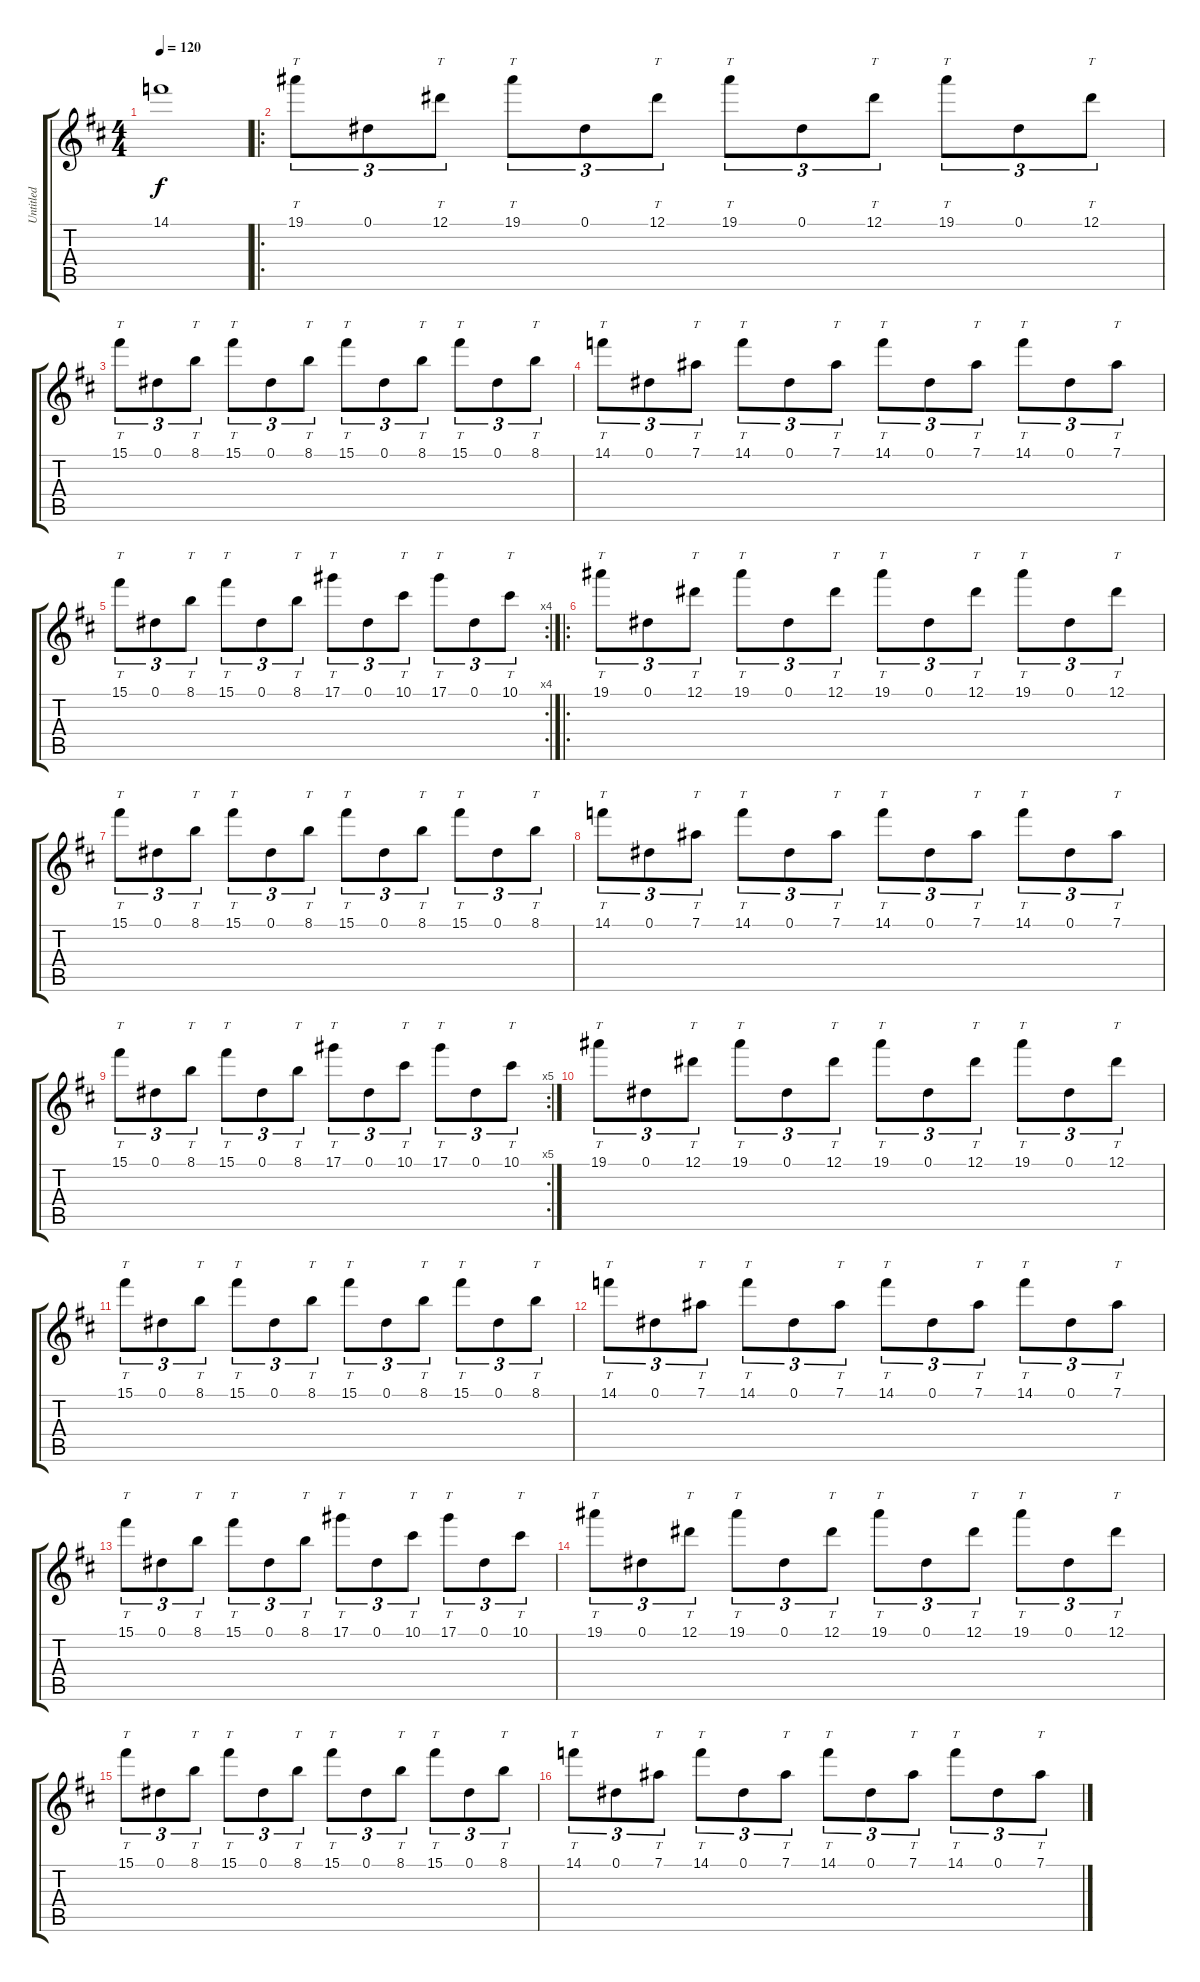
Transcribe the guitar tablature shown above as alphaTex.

\track ("Untitled" "Untitled") {instrument distortionguitar}
\staff {score tabs}
\tuning (Eb4 Bb3 Gb3 Db3 Ab2 Eb2) {hide}
\ts (4 4)
\tempo 120
\clef g2
\ks bminor
14.1{t}.1{dy f} |
\ro
19.1.8{tt tu (3 2) volume 13} 0.1.8{tu (3 2)} 12.1.8{tt tu (3 2)} 19.1.8{tt tu (3 2)} 0.1.8{tu (3 2)} 12.1.8{tt tu (3 2)} 19.1.8{tt tu (3 2)} 0.1.8{tu (3 2)} 12.1.8{tt tu (3 2)} 19.1.8{tt tu (3 2)} 0.1.8{tu (3 2)} 12.1.8{tt tu (3 2)} |
15.1.8{tt tu (3 2)} 0.1.8{tu (3 2)} 8.1.8{tt tu (3 2)} 15.1.8{tt tu (3 2)} 0.1.8{tu (3 2)} 8.1.8{tt tu (3 2)} 15.1.8{tt tu (3 2)} 0.1.8{tu (3 2)} 8.1.8{tt tu (3 2)} 15.1.8{tt tu (3 2)} 0.1.8{tu (3 2)} 8.1.8{tt tu (3 2)} |
14.1.8{tt tu (3 2)} 0.1.8{tu (3 2)} 7.1.8{tt tu (3 2)} 14.1.8{tt tu (3 2)} 0.1.8{tu (3 2)} 7.1.8{tt tu (3 2)} 14.1.8{tt tu (3 2)} 0.1.8{tu (3 2)} 7.1.8{tt tu (3 2)} 14.1.8{tt tu (3 2)} 0.1.8{tu (3 2)} 7.1.8{tt tu (3 2)} |
\rc 4
15.1.8{tt tu (3 2)} 0.1.8{tu (3 2)} 8.1.8{tt tu (3 2)} 15.1.8{tt tu (3 2)} 0.1.8{tu (3 2)} 8.1.8{tt tu (3 2)} 17.1.8{tt tu (3 2)} 0.1.8{tu (3 2)} 10.1.8{tt tu (3 2)} 17.1.8{tt tu (3 2)} 0.1.8{tu (3 2)} 10.1.8{tt tu (3 2)} |
\ro
19.1.8{tt tu (3 2)} 0.1.8{tu (3 2)} 12.1.8{tt tu (3 2)} 19.1.8{tt tu (3 2)} 0.1.8{tu (3 2)} 12.1.8{tt tu (3 2)} 19.1.8{tt tu (3 2)} 0.1.8{tu (3 2)} 12.1.8{tt tu (3 2)} 19.1.8{tt tu (3 2)} 0.1.8{tu (3 2)} 12.1.8{tt tu (3 2)} |
15.1.8{tt tu (3 2)} 0.1.8{tu (3 2)} 8.1.8{tt tu (3 2)} 15.1.8{tt tu (3 2)} 0.1.8{tu (3 2)} 8.1.8{tt tu (3 2)} 15.1.8{tt tu (3 2)} 0.1.8{tu (3 2)} 8.1.8{tt tu (3 2)} 15.1.8{tt tu (3 2)} 0.1.8{tu (3 2)} 8.1.8{tt tu (3 2)} |
14.1.8{tt tu (3 2)} 0.1.8{tu (3 2)} 7.1.8{tt tu (3 2)} 14.1.8{tt tu (3 2)} 0.1.8{tu (3 2)} 7.1.8{tt tu (3 2)} 14.1.8{tt tu (3 2)} 0.1.8{tu (3 2)} 7.1.8{tt tu (3 2)} 14.1.8{tt tu (3 2)} 0.1.8{tu (3 2)} 7.1.8{tt tu (3 2)} |
\rc 5
15.1.8{tt tu (3 2)} 0.1.8{tu (3 2)} 8.1.8{tt tu (3 2)} 15.1.8{tt tu (3 2)} 0.1.8{tu (3 2)} 8.1.8{tt tu (3 2)} 17.1.8{tt tu (3 2)} 0.1.8{tu (3 2)} 10.1.8{tt tu (3 2)} 17.1.8{tt tu (3 2)} 0.1.8{tu (3 2)} 10.1.8{tt tu (3 2)} |
19.1.8{tt tu (3 2)} 0.1.8{tu (3 2)} 12.1.8{tt tu (3 2)} 19.1.8{tt tu (3 2)} 0.1.8{tu (3 2)} 12.1.8{tt tu (3 2)} 19.1.8{tt tu (3 2)} 0.1.8{tu (3 2)} 12.1.8{tt tu (3 2)} 19.1.8{tt tu (3 2)} 0.1.8{tu (3 2)} 12.1.8{tt tu (3 2)} |
15.1.8{tt tu (3 2)} 0.1.8{tu (3 2)} 8.1.8{tt tu (3 2)} 15.1.8{tt tu (3 2)} 0.1.8{tu (3 2)} 8.1.8{tt tu (3 2)} 15.1.8{tt tu (3 2)} 0.1.8{tu (3 2)} 8.1.8{tt tu (3 2)} 15.1.8{tt tu (3 2)} 0.1.8{tu (3 2)} 8.1.8{tt tu (3 2)} |
14.1.8{tt tu (3 2)} 0.1.8{tu (3 2)} 7.1.8{tt tu (3 2)} 14.1.8{tt tu (3 2)} 0.1.8{tu (3 2)} 7.1.8{tt tu (3 2)} 14.1.8{tt tu (3 2)} 0.1.8{tu (3 2)} 7.1.8{tt tu (3 2)} 14.1.8{tt tu (3 2)} 0.1.8{tu (3 2)} 7.1.8{tt tu (3 2)} |
15.1.8{tt tu (3 2)} 0.1.8{tu (3 2)} 8.1.8{tt tu (3 2)} 15.1.8{tt tu (3 2)} 0.1.8{tu (3 2)} 8.1.8{tt tu (3 2)} 17.1.8{tt tu (3 2)} 0.1.8{tu (3 2)} 10.1.8{tt tu (3 2)} 17.1.8{tt tu (3 2)} 0.1.8{tu (3 2)} 10.1.8{tt tu (3 2)} |
19.1.8{tt tu (3 2)} 0.1.8{tu (3 2)} 12.1.8{tt tu (3 2)} 19.1.8{tt tu (3 2)} 0.1.8{tu (3 2)} 12.1.8{tt tu (3 2)} 19.1.8{tt tu (3 2)} 0.1.8{tu (3 2)} 12.1.8{tt tu (3 2)} 19.1.8{tt tu (3 2)} 0.1.8{tu (3 2)} 12.1.8{tt tu (3 2)} |
15.1.8{tt tu (3 2)} 0.1.8{tu (3 2)} 8.1.8{tt tu (3 2)} 15.1.8{tt tu (3 2)} 0.1.8{tu (3 2)} 8.1.8{tt tu (3 2)} 15.1.8{tt tu (3 2)} 0.1.8{tu (3 2)} 8.1.8{tt tu (3 2)} 15.1.8{tt tu (3 2)} 0.1.8{tu (3 2)} 8.1.8{tt tu (3 2)} |
14.1.8{tt tu (3 2)} 0.1.8{tu (3 2)} 7.1.8{tt tu (3 2)} 14.1.8{tt tu (3 2)} 0.1.8{tu (3 2)} 7.1.8{tt tu (3 2)} 14.1.8{tt tu (3 2)} 0.1.8{tu (3 2)} 7.1.8{tt tu (3 2)} 14.1.8{tt tu (3 2)} 0.1.8{tu (3 2)} 7.1.8{tt tu (3 2)}
